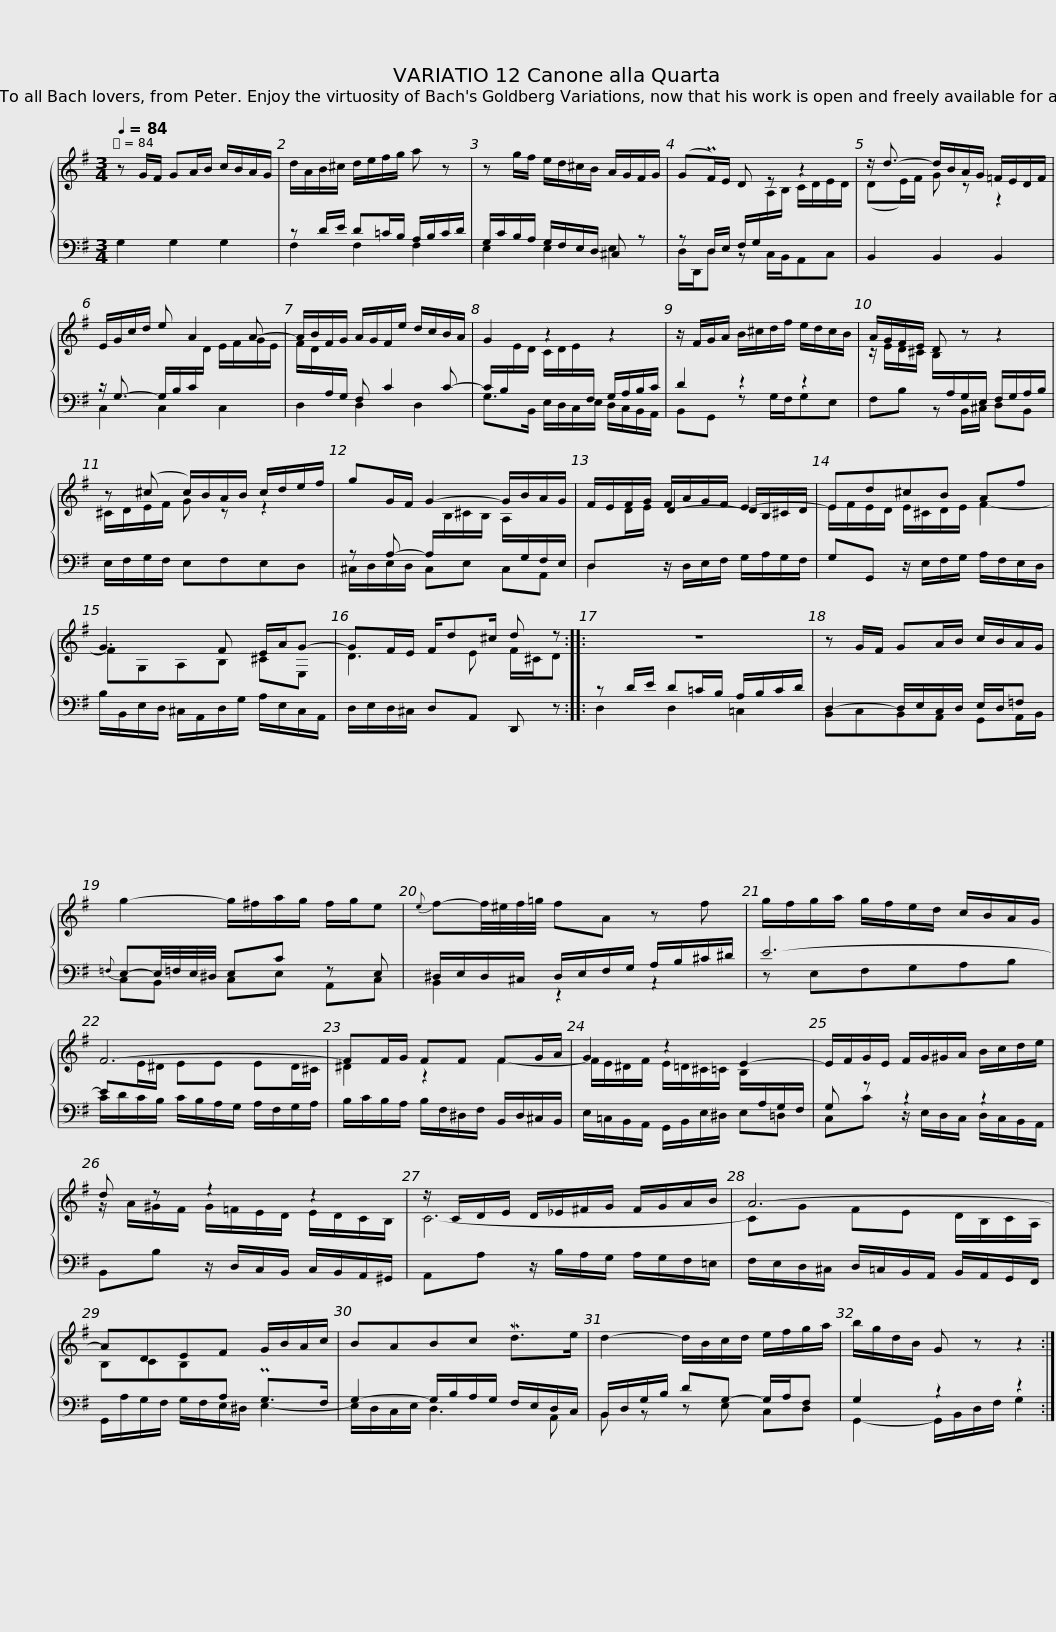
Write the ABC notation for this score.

X:1
%%score { ( 1 4 ) | ( 2 3 ) }
L:1/8
Q:1/4=84
M:3/4
I:linebreak $
K:G
V:1 treble
V:4 treble
V:2 bass
V:3 bass
V:1
 z G/F/ GA/B/ c/B/A/G/ | d/A/B/^c/ d/e/f/g/ a z | z g/f/ e/d/^c/B/ A/G/F/G/ |$ (GPF/)E/ D z z2 | z/ d3/2- d/B/A/G/ =F/E/D/F/ | %5
 E/G/c/d/ e A2 A- |$ A/B/F/G/ A/G/F/e/ d/c/B/A/ | G2 z2 z2 | z/ F/G/A/ B/^c/d/f/ e/d/c/B/ | A/G/F/E/ D z z2 |$ %10
 z (^c c/)B/A/B/ c/d/e/f/ | gG/F/ G2- G/B/A/G/ | F/E/F/G/ F/A/G/F/ E2- |$ Ed^cB Af | G3 F E/A/G- | %15
 GF/E/ F/d^c/ d z ::$ z6 | z G/F/ GA/B/ c/B/A/G/ | g2- g/^f/a/g/ f/g/e |${e} f-f/4^e/4f/4=g/4 fA z f | %20
 g/f/g/a/ g/f/e/d/ c/B/A/G/ | F6- |$ FF/G/ FF FG/A/ | G2 z2 E2- | E/F/G/E/ F/G/^G/A/ B/c/d/e/ |$ %25
 d z z2 z2 | z/ C/D/E/ D/_E/^F/G/ F/G/A/B/ | A6- |$ ADEF G/B/A/c/ | BABc Md>e | %30
 d2- d/B/c/d/ e/f/g/a/ | b/g/d/B/ G z z2 :| %32
V:2
 G,2 G,2 G,2 | z D/E/ D=C/B,/ A,/B,/C/D/ | G,/C/B,/A,/ G,/F,/E,/D,/ ^C, z |$ z D,/E,/ F,/G,/[I:staff -1]A,/B,/ C/D/E/D/ |[I:staff +1] B,,2 B,,2 B,,2 | %5
 z/ G,3/2- G,/B,/C/[I:staff -1]D/ E/F/G/E/ |$ F/D/[I:staff +1]A,/G,/ F, C2 C- | C/B,/[I:staff -1]E/D/ C/D/E/[I:staff +1]F,/ G,/A,/B,/C/ | D2 z2 z2 | x6 |$ %10
 E,/F,/G,/F,/ E,F,E,D, | z A,- A,/[I:staff -1]B,/^C/B,/ A,/[I:staff +1]G,/F,/E,/ | D,[I:staff -1]D/E/[I:staff +1] x4 |$ G,G,, z/ E,/F,/G,/ A,/F,/E,/D,/ | B,/B,,/E,/D,/ ^C,/A,,/D,/G,/ A,/E,/C,/A,,/ | %15
 D,/E,/D,/^C,/ D,A,, D,, z ::$ z D/E/ D=C/B,/ A,/B,/C/D/ | D,2- D,/E,/C,/D,/ E,/D,/=F, |{=F,} E,-E,/4=F,/4E,/4^D,/4 E,C z E, |$ ^D,/E,/D,/^C,/ D,/E,/F,/G,/ A,/B,/^C/^D/ | %20
 E6- | E[I:staff -1]E/^D/ EE ED/^C/ |$[I:staff +1] B,/C/B,/A,/ B,/F,/^D,/F,/ B,,/D,/^C,/B,,/ | E,/=C,/B,,/A,,/ G,,/B,,/E,/^D,/ E,=D, | G, z z2 z2 |$ %25
 B,,B, z/ D,/C,/B,,/ C,/B,,/A,,/^G,,/ | A,,A, z/ B,/A,/G,/ A,/G,/F,/=E,/ | F,/E,/D,/^C,/ D,/=C,/B,,/A,,/ B,,/A,,/G,,/F,,/ |$ x6 | G,2- G,/B,/A,/G,/ F,/E,/D,/C,/ | %30
 B,,/D,/G,/B,/ DG,- G,/A,/F, | G,2 z2 z2 :| %32
V:3
 x6 | F,2 F,2 F,2 | E,2 E,2 E,2 |$ D,/D,,/D, z C,/B,,/A,,C, | x6 | %5
 C,2 C,2 C,2 |$ D,2 D,2 D,2 | G,>B,, E,/D,/C,/E,/ D,/C,/B,,/A,,/ | B,,G,, z G,/F,/G,E, | F,B, z B,,/^C,/ D,B,, |$ %10
 x6 | ^C,/D,/E,/D,/ C,E, C,A,, | D,2 z/ D,/E,/F,/ G,/A,/G,/F,/ |$ x6 | x6 | %15
 x6 ::$ D,2 D,2 =C,2 | B,,C,B,,A,, G,,A,,/B,,/ | C,B,, C,E, A,,C, |$ B,,2 z2 z2 | %20
 z E,F,G,A,B, | C/D/C/B,/ C/B,/A,/G,/ A,/F,/G,/A,/ |$ x6 | x6 | C,C z/ E,/D,/C,/ D,/C,/B,,/A,,/ |$ %25
 x6 | x6 | x6 |$ G,,/A,/G,/F,/ G,/F,/E,/^D,/ E,2- | E,/D,/C,/E,/ D,3 A,, | %30
 B,, z z E, C,D, | G,,2- G,,/B,,/D,/F,/ G,2 :| %32
V:4
 x6 | x6 | x6 |$ x6 | (DE/)F/ G z z2 | %5
 x6 |$ x6 | x6 | x6 | z/ E/D/^C/ B,/[I:staff +1]A,/G,/E,/ F,/G,/A,/B,/ |$ %10
[I:staff -1] ^C/D/E/F/ G z z2 | x6 | x2 D2- D/B,/^C/D/ |$ E/F/E/D/ E/^C/D/E/ F2- | FG,A,B, ^CE, | %15
 D3 E F/^C/D ::$ x6 | x6 | x6 |$ x6 | %20
 x6 | x6 |$ ^D2 z2 F2- | F/E/^D/F/ E/=D/^C/=C/ B,/[I:staff +1]A,/G,/F,/ | x6 |$ %25
[I:staff -1] z/ A/^G/F/ G/=F/E/D/ E/D/C/B,/ | C6- | CG FE D/B,/C/A,/ |$ B,CB,[I:staff +1]A, PG,>F, | x6 | %30
 x6 | x6 :| %32
